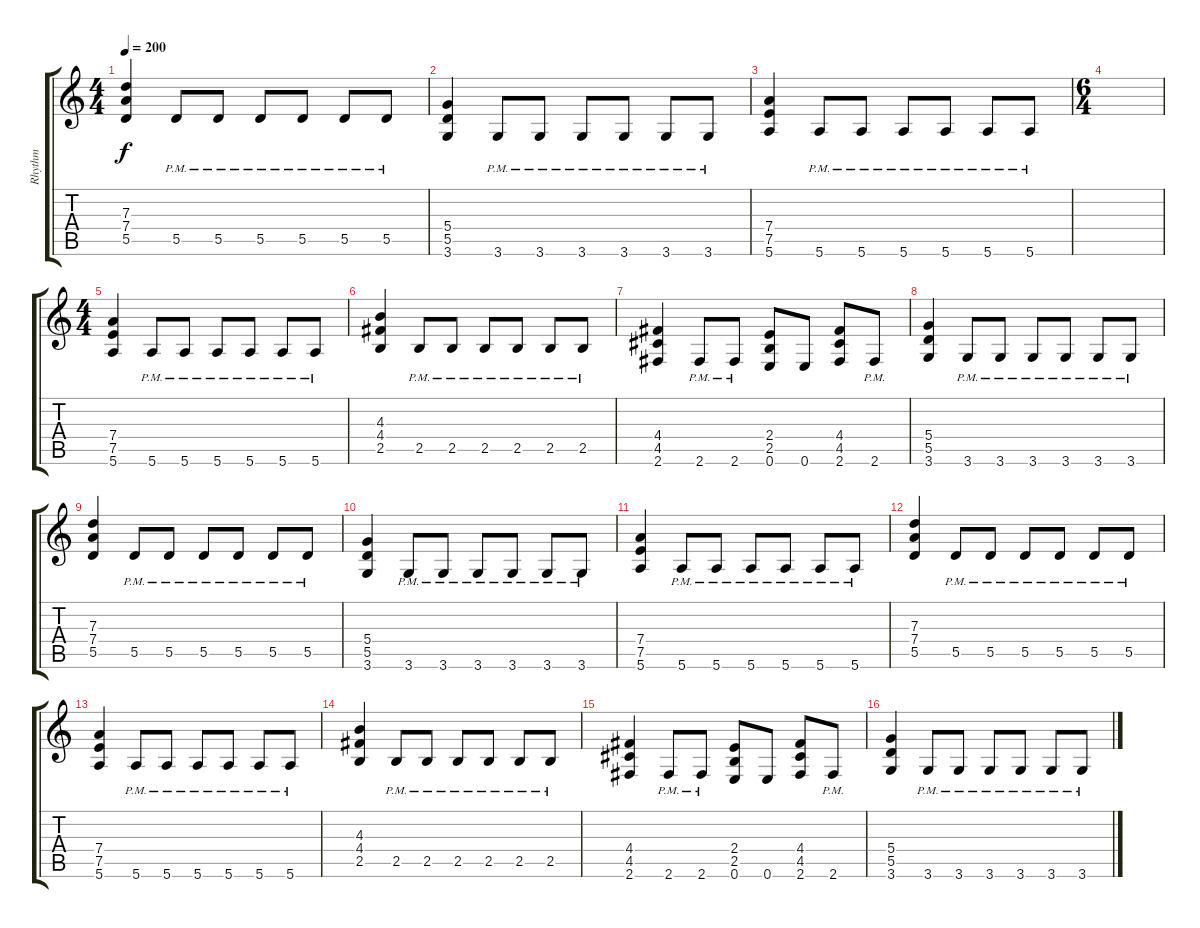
\track ("Rhythm" "Rhythm") {instrument distortionguitar}
\staff {score tabs}
\tuning (E4 B3 G3 D3 A2 E2) {hide}
\ts (4 4)
\tempo 200
\clef g2
\ks c
(7.3 7.4 5.5).4{dy f} 5.5{pm}.8 5.5{pm}.8 5.5{pm}.8 5.5{pm}.8 5.5{pm}.8 5.5{pm}.8 |
(5.4 5.5 3.6).4 3.6{pm}.8 3.6{pm}.8 3.6{pm}.8 3.6{pm}.8 3.6{pm}.8 3.6{pm}.8 |
(7.4 7.5 5.6).4 5.6{pm}.8 5.6{pm}.8 5.6{pm}.8 5.6{pm}.8 5.6{pm}.8 5.6{pm}.8 |
\ts (6 4)
|
\ts (4 4)
(7.4 7.5 5.6).4 5.6{pm}.8 5.6{pm}.8 5.6{pm}.8 5.6{pm}.8 5.6{pm}.8 5.6{pm}.8 |
(4.3 4.4 2.5).4 2.5{pm}.8 2.5{pm}.8 2.5{pm}.8 2.5{pm}.8 2.5{pm}.8 2.5{pm}.8 |
(4.4 4.5 2.6).4 2.6{pm}.8 2.6{pm}.8 (2.4 2.5 0.6).8 0.6.8 (4.4 4.5 2.6).8 2.6{pm}.8 |
(5.4 5.5 3.6).4 3.6{pm}.8 3.6{pm}.8 3.6{pm}.8 3.6{pm}.8 3.6{pm}.8 3.6{pm}.8 |
(7.3 7.4 5.5).4 5.5{pm}.8 5.5{pm}.8 5.5{pm}.8 5.5{pm}.8 5.5{pm}.8 5.5{pm}.8 |
(5.4 5.5 3.6).4 3.6{pm}.8 3.6{pm}.8 3.6{pm}.8 3.6{pm}.8 3.6{pm}.8 3.6{pm}.8 |
(7.4 7.5 5.6).4 5.6{pm}.8 5.6{pm}.8 5.6{pm}.8 5.6{pm}.8 5.6{pm}.8 5.6{pm}.8 |
(7.3 7.4 5.5).4 5.5{pm}.8 5.5{pm}.8 5.5{pm}.8 5.5{pm}.8 5.5{pm}.8 5.5{pm}.8 |
(7.4 7.5 5.6).4 5.6{pm}.8 5.6{pm}.8 5.6{pm}.8 5.6{pm}.8 5.6{pm}.8 5.6{pm}.8 |
(4.3 4.4 2.5).4 2.5{pm}.8 2.5{pm}.8 2.5{pm}.8 2.5{pm}.8 2.5{pm}.8 2.5{pm}.8 |
(4.4 4.5 2.6).4 2.6{pm}.8 2.6{pm}.8 (2.4 2.5 0.6).8 0.6.8 (4.4 4.5 2.6).8 2.6{pm}.8 |
(5.4 5.5 3.6).4 3.6{pm}.8 3.6{pm}.8 3.6{pm}.8 3.6{pm}.8 3.6{pm}.8 3.6{pm}.8
